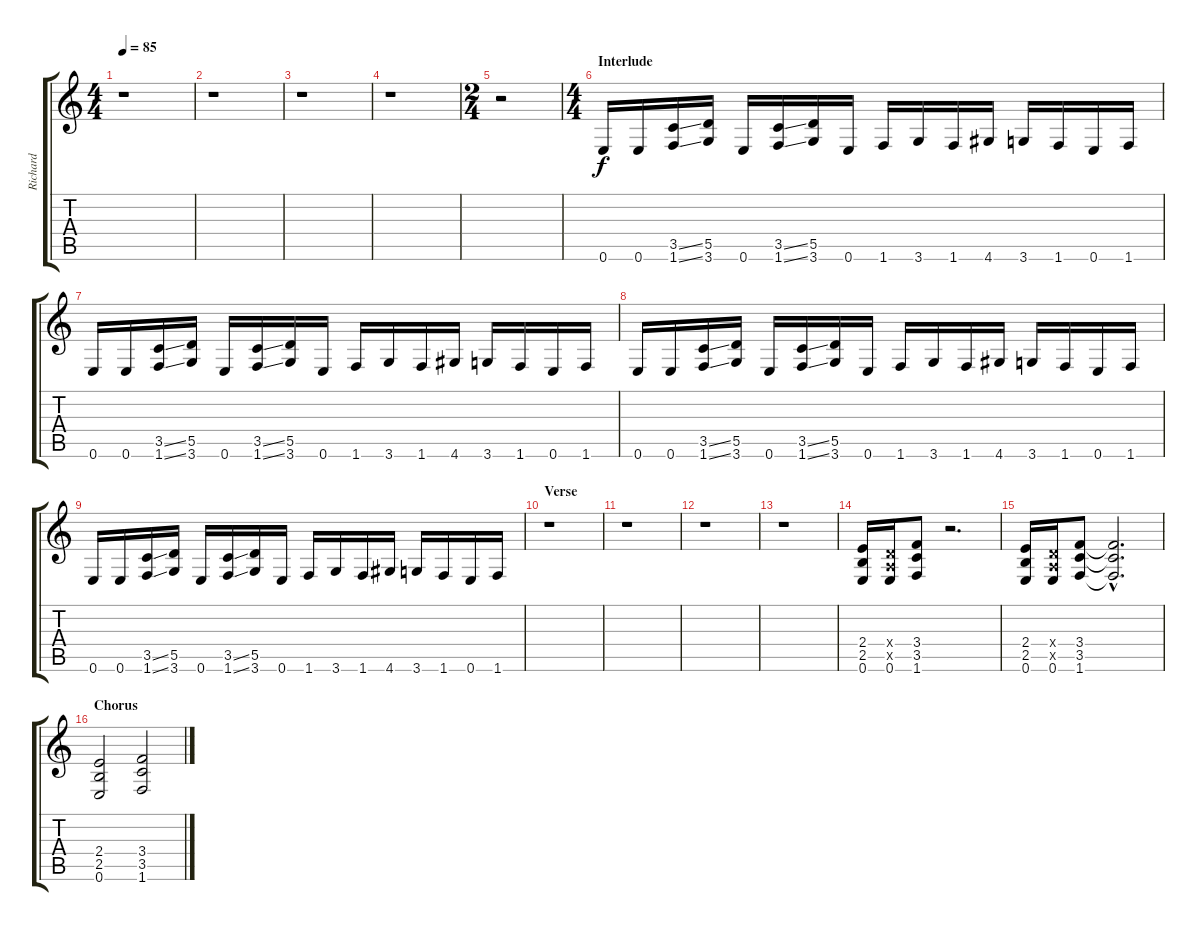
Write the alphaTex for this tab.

\track ("Richard" "Richard") {instrument distortionguitar}
\staff {score tabs}
\tuning (E4 B3 G3 D3 A2 E2) {hide}
\ts (4 4)
\tempo 85
\clef g2
\ks c
r.1{dy f} |
r.1 |
r.1 |
r.1 |
\ts (2 4)
r.2 |
\ts (4 4)
\section ("" "Interlude")
0.6.16 0.6.16 (3.5{ss} 1.6{ss}).16 (5.5 3.6).16 0.6.16 (3.5{ss} 1.6{ss}).16 (5.5 3.6).16 0.6.16 1.6.16 3.6.16 1.6.16 4.6.16 3.6.16 1.6.16 0.6.16 1.6.16 |
0.6.16 0.6.16 (3.5{ss} 1.6{ss}).16 (5.5 3.6).16 0.6.16 (3.5{ss} 1.6{ss}).16 (5.5 3.6).16 0.6.16 1.6.16 3.6.16 1.6.16 4.6.16 3.6.16 1.6.16 0.6.16 1.6.16 |
0.6.16 0.6.16 (3.5{ss} 1.6{ss}).16 (5.5 3.6).16 0.6.16 (3.5{ss} 1.6{ss}).16 (5.5 3.6).16 0.6.16 1.6.16 3.6.16 1.6.16 4.6.16 3.6.16 1.6.16 0.6.16 1.6.16 |
0.6.16 0.6.16 (3.5{ss} 1.6{ss}).16 (5.5 3.6).16 0.6.16 (3.5{ss} 1.6{ss}).16 (5.5 3.6).16 0.6.16 1.6.16 3.6.16 1.6.16 4.6.16 3.6.16 1.6.16 0.6.16 1.6.16 |
\section ("" "Verse")
r.1 |
r.1 |
r.1 |
r.1 |
(2.4 2.5 0.6).16 (0.4{x} 0.5{x} 0.6).16 (3.4 3.5 1.6).8 r.2{d} |
(2.4 2.5 0.6).16 (0.4{x} 0.5{x} 0.6).16 (3.4 3.5 1.6).8 (3.4{hac t} 3.5{hac t} 1.6{hac t}).2{d} |
\section ("" "Chorus")
(2.4 2.5 0.6).2 (3.4 3.5 1.6).2
